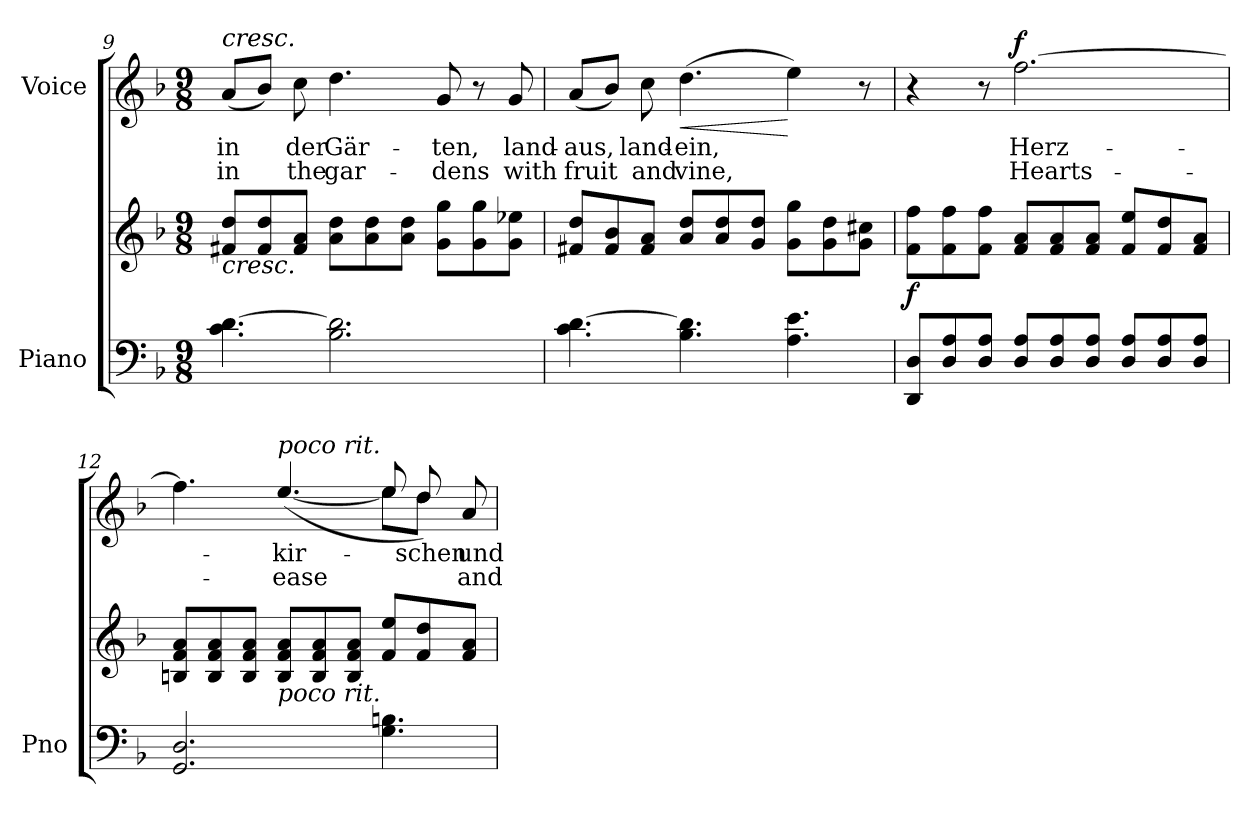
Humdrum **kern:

**kern	**kern	**dynam	**kern	**text	**text	**dynam
*part2	*part2	*part2	*part1	*part1	*part1	*part1
*staff3	*staff2	*staff2/3	*staff1	*staff1	*staff1	*staff1
*I"Piano	*	*	*I"Voice	*	*	*
*I'Pno	*	*	*	*	*	*
*clefF4	*clefG2	*	*clefG2	*	*	*
*k[b-]	*k[b-]	*	*k[b-]	*	*	*
*M9/8	*M9/8	*	*M9/8	*	*	*
=9	=9	=9	=9	=9	=9	=9
!	!	!	!LO:TX:a:i:t=cresc.	!	!	!
!	!LO:TX:b:i:t=cresc.	!	!	!	!	!
4.c\ [4.d\	8f#X/ 8dd/L	.	(8a/L	in	in	.
.	8f#/ 8dd/	.	8b-/J)	.	.	.
.	8f#/ 8a/J	.	8cc\	der	the	.
2.B-\ 2.d\]	8a\ 8dd\L	.	4.dd\	Gär-	gar-	.
.	8a\ 8dd\	.	.	.	.	.
.	8a\ 8dd\J	.	.	.	.	.
.	8g\ 8gg\L	.	8g/	-ten,	-dens	.
.	8g\ 8gg\	.	8r	.	.	.
.	8g\ 8ee-X\J	.	8g/	land-	with	.
=10	=10	=10	=10	=10	=10	=10
4.c\ [4.d\	8f#X/ 8dd/L	.	(8a/L	-aus,	fruit	.
.	8f#/ 8b-/	.	8b-/J)	.	.	.
.	8f#/ 8a/J	.	8cc\	land-	and	.
!	!	!	!	!	!	!LO:HP:b
4.B-\ 4.d\]	8a/ 8dd/L	.	(4.dd\	-ein,	vine,	<
.	8a/ 8dd/	.	.	.	.	.
.	8g/ 8dd/J	.	.	.	.	.
4.A\ 4.e\	8g\ 8gg\L	.	4ee\)	.	.	[
.	8g\ 8dd\	.	.	.	.	.
.	8g\ 8cc#X\J	.	8r	.	.	.
=11	=11	=11	=11	=11	=11	=11
!	!	!LO:DY:b	!	!	!	!
8DD/ 8D/L	8f\ 8ff\L	f	4r	.	.	.
8D/ 8A/	8f\ 8ff\	.	.	.	.	.
8D/ 8A/J	8f\ 8ff\J	.	8r	.	.	.
!	!	!	!	!	!	!LO:DY:a
8D/ 8A/L	8f/ 8a/L	.	[2.ff\	Herz-	Hearts-	f
8D/ 8A/	8f/ 8a/	.	.	.	.	.
8D/ 8A/J	8f/ 8a/J	.	.	.	.	.
8D/ 8A/L	8f/ 8ee/L	.	.	.	.	.
8D/ 8A/	8f/ 8dd/	.	.	.	.	.
8D/ 8A/J	8f/ 8a/J	.	.	.	.	.
=12	=12	=12	=12	=12	=12	=12
*	*	*	*^	*	*	*
2.GG/ 2.D/	8Bn/ 8f/ 8a/L	.	4.ff\]	2.ryy	.	.	.
.	8B/ 8f/ 8a/	.	.	.	.	.	.
.	8B/ 8f/ 8a/J	.	.	.	.	.	.
!	!	!	!LO:TX:a:i:t=poco rit.	!	!	!	!
!	!LO:TX:b:i:t=poco rit.	!	!	!	!	!	!
.	8B/ 8f/ 8a/L	.	(<[>4.ee/	.	-kir-	-ease	.
.	8B/ 8f/ 8a/	.	.	.	.	.	.
.	8B/ 8f/ 8a/J	.	.	.	.	.	.
4.G\ 4.Bn\	8f/ 8ee/L	.	8ee/]	8ee\L	.	.	.
.	8f/ 8dd/	.	8dd/)	8dd\J	-schen	.	.
.	8f/ 8a/J	.	8a/	8ryy	und	and	.
*	*	*	*v	*v	*	*	*
=	=	=	=	=	=	=
*-	*-	*-	*-	*-	*-	*-
